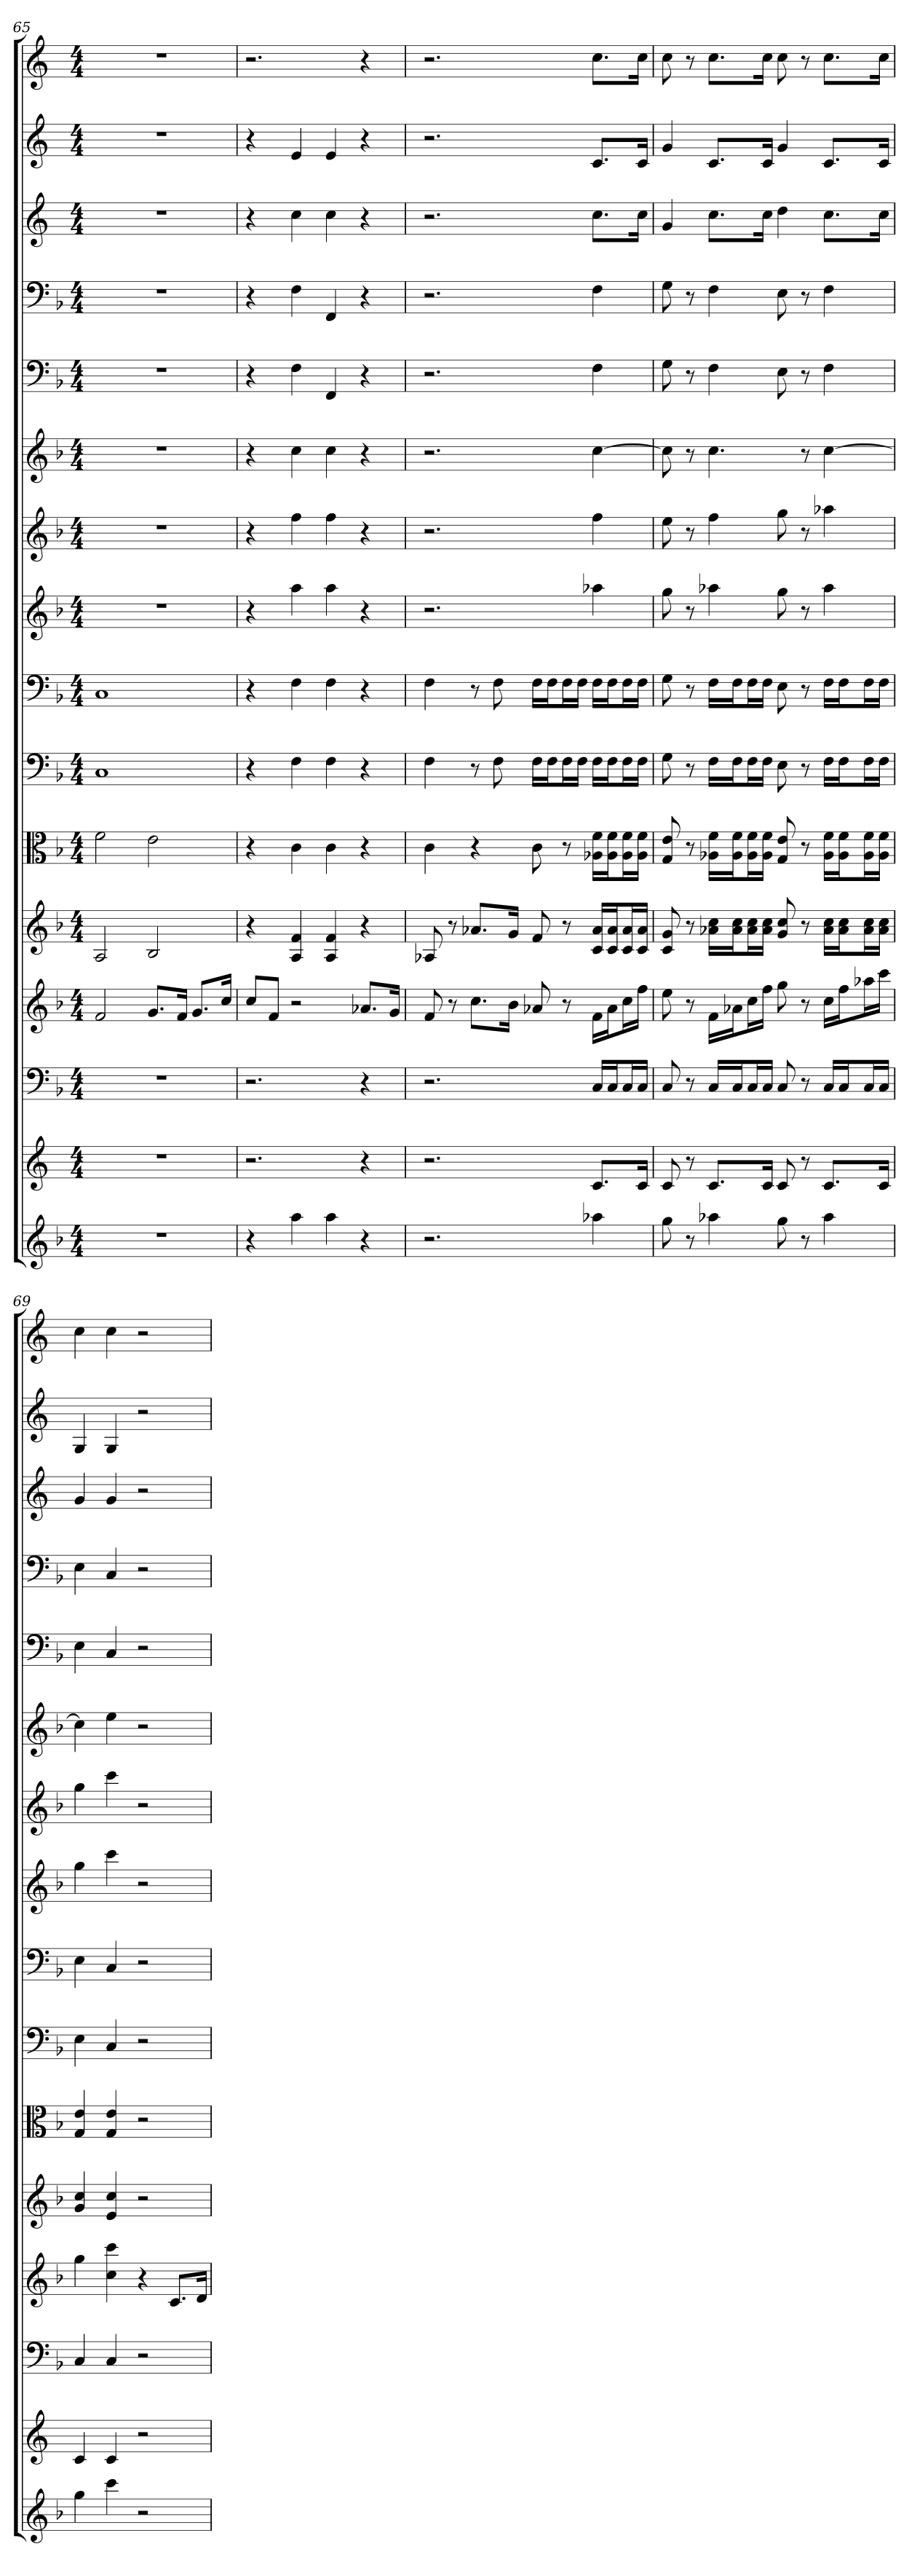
**kern	**kern	**kern	**kern	**kern	**kern	**kern	**kern	**kern	**kern	**kern	**kern	**kern	**kern	**kern	**kern
*part16	*part15	*part14	*part13	*part12	*part11	*part10	*part9	*part8	*part7	*part6	*part5	*part4	*part3	*part2	*part1
*staff16	*staff15	*staff14	*staff13	*staff12	*staff11	*staff10	*staff9	*staff8	*staff7	*staff6	*staff5	*staff4	*staff3	*staff2	*staff1
*	*	*clefF4	*	*	*clefC3	*clefF4	*clefF4	*	*	*	*clefF4	*clefF4	*	*	*
*k[b-]	*k[]	*k[b-]	*k[b-]	*k[b-]	*k[b-]	*k[b-]	*k[b-]	*k[b-]	*k[b-]	*k[b-]	*k[b-]	*k[b-]	*k[]	*k[]	*k[]
*M4/4	*M4/4	*M4/4	*M4/4	*M4/4	*M4/4	*M4/4	*M4/4	*M4/4	*M4/4	*M4/4	*M4/4	*M4/4	*M4/4	*M4/4	*M4/4
=65	=65	=65	=65	=65	=65	=65	=65	=65	=65	=65	=65	=65	=65	=65	=65
1r	1r	1r	2f	2A	2f	1C	1C	1r	1r	1r	1r	1r	1r	1r	1r
.	.	.	8.gL	2B-	2e	.	.	.	.	.	.	.	.	.	.
.	.	.	16fJk	.	.	.	.	.	.	.	.	.	.	.	.
.	.	.	8.gL	.	.	.	.	.	.	.	.	.	.	.	.
.	.	.	16ccJk	.	.	.	.	.	.	.	.	.	.	.	.
=66	=66	=66	=66	=66	=66	=66	=66	=66	=66	=66	=66	=66	=66	=66	=66
4r	2.r	2.r	8ccL	4r	4r	4r	4r	4r	4r	4r	4r	4r	4r	4r	2.r
.	.	.	8fJ	.	.	.	.	.	.	.	.	.	.	.	.
4aa	.	.	2r	4A 4f	4c	4F	4F	4aa	4ff	4cc	4F	4F	4cc	4e	.
4aa	.	.	.	4A 4f	4c	4F	4F	4aa	4ff	4cc	4FF	4FF	4cc	4e	.
4r	4r	4r	8.a-XL	4r	4r	4r	4r	4r	4r	4r	4r	4r	4r	4r	4r
.	.	.	16gJk	.	.	.	.	.	.	.	.	.	.	.	.
=67	=67	=67	=67	=67	=67	=67	=67	=67	=67	=67	=67	=67	=67	=67	=67
2.r	2.r	2.r	8f	8A-X	4c	4F	4F	2.r	2.r	2.r	2.r	2.r	2.r	2.r	2.r
.	.	.	8r	8r	.	.	.	.	.	.	.	.	.	.	.
.	.	.	8.ccL	8.a-XL	4r	8r	8r	.	.	.	.	.	.	.	.
.	.	.	.	.	.	8F	8F	.	.	.	.	.	.	.	.
.	.	.	16b-Jk	16gJk	.	.	.	.	.	.	.	.	.	.	.
.	.	.	8a-X	8f	8c	16F\LL	16F\LL	.	.	.	.	.	.	.	.
.	.	.	.	.	.	16F\J	16F\J	.	.	.	.	.	.	.	.
.	.	.	8r	8r	8r	16F\L	16F\L	.	.	.	.	.	.	.	.
.	.	.	.	.	.	16F\JJ	16F\JJ	.	.	.	.	.	.	.	.
4aa-X	8.cL	16C/LL	16fLL	16c 16a-LL	16A-X\ 16f\LL	16F\LL	16F\LL	4aa-X	4ff	[4cc	4F	4F	8.ccL	8.cL	8.ccL
.	.	16C/J	16a-J	16c 16a-J	16A-\ 16f\J	16F\J	16F\J	.	.	.	.	.	.	.	.
.	.	16C/L	16ccL	16c 16a-L	16A-\ 16f\L	16F\L	16F\L	.	.	.	.	.	.	.	.
.	16cJk	16C/JJ	16ffJJ	16c 16a-JJ	16A-\ 16f\JJ	16F\JJ	16F\JJ	.	.	.	.	.	16ccJk	16cJk	16ccJk
=68	=68	=68	=68	=68	=68	=68	=68	=68	=68	=68	=68	=68	=68	=68	=68
8gg	8c	8C	8ee	8c 8g	8G 8e	8G	8G	8gg	8ee	8cc]	8G	8G	4g	4g	8cc
8r	8r	8r	8r	8r	8r	8r	8r	8r	8r	8r	8r	8r	.	.	8r
4aa-X	8.cL	16C/LL	16fLL	16a-X 16ccLL	16A-X\ 16f\LL	16F\LL	16F\LL	4aa-X	4ff	4.cc	4F	4F	8.ccL	8.cL	8.ccL
.	.	16C/J	16a-XJ	16a- 16ccJ	16A-\ 16f\J	16F\J	16F\J	.	.	.	.	.	.	.	.
.	.	16C/L	16ccL	16a- 16ccL	16A-\ 16f\L	16F\L	16F\L	.	.	.	.	.	.	.	.
.	16cJk	16C/JJ	16ffJJ	16a- 16ccJJ	16A-\ 16f\JJ	16F\JJ	16F\JJ	.	.	.	.	.	16ccJk	16cJk	16ccJk
8gg	8c	8C	8gg	8g 8cc	8G 8e	8E	8E	8gg	8gg	.	8E	8E	4dd	4g	8cc
8r	8r	8r	8r	8r	8r	8r	8r	8r	8r	8r	8r	8r	.	.	8r
4aa-	8.cL	16C/LL	16ccLL	16a- 16ccLL	16A-\ 16f\LL	16F\LL	16F\LL	4aa-	4aa-X	[4cc	4F	4F	8.ccL	8.cL	8.ccL
.	.	16C/J	16ffJ	16a- 16ccJ	16A-\ 16f\J	16F\J	16F\J	.	.	.	.	.	.	.	.
.	.	16C/L	16aa-XL	16a- 16ccL	16A-\ 16f\L	16F\L	16F\L	.	.	.	.	.	.	.	.
.	16cJk	16C/JJ	16cccJJ	16a- 16ccJJ	16A-\ 16f\JJ	16F\JJ	16F\JJ	.	.	.	.	.	16ccJk	16cJk	16ccJk
=69	=69	=69	=69	=69	=69	=69	=69	=69	=69	=69	=69	=69	=69	=69	=69
4gg	4c	4C	4gg	4g 4cc	4G 4e	4E	4E	4gg	4gg	4cc]	4E	4E	4g	4G	4cc
4ccc	4c	4C	4cc 4ccc	4e 4cc	4G 4e	4C	4C	4ccc	4ccc	4ee	4C	4C	4g	4G	4cc
2r	2r	2r	4r	2r	2r	2r	2r	2r	2r	2r	2r	2r	2r	2r	2r
.	.	.	8.cL	.	.	.	.	.	.	.	.	.	.	.	.
.	.	.	16dJk	.	.	.	.	.	.	.	.	.	.	.	.
=	=	=	=	=	=	=	=	=	=	=	=	=	=	=	=
*-	*-	*-	*-	*-	*-	*-	*-	*-	*-	*-	*-	*-	*-	*-	*-
